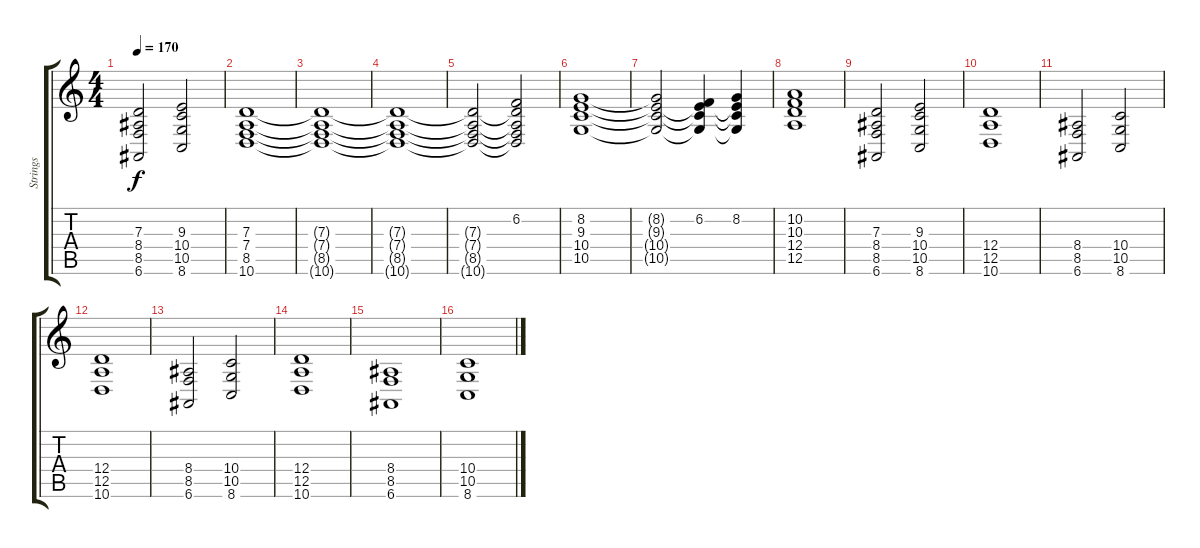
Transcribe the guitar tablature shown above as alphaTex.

\track ("Strings" "Strings") {instrument stringensemble1}
\staff {score tabs}
\tuning (E4 B3 G3 D3 A2 E2) {hide}
\ts (4 4)
\tempo 170
\clef g2
\ks c
(7.3 8.4 8.5 6.6).2{dy f} (9.3 10.4 10.5 8.6).2 |
(7.3 7.4 8.5 10.6).1 |
(7.3{t} 7.4{t} 8.5{t} 10.6{t}).1 |
(7.3{t} 7.4{t} 8.5{t} 10.6{t}).1 |
(7.3{t} 7.4{t} 8.5{t} 10.6{t}).2 (6.2 7.3{t} 7.4{t} 8.5{t} 10.6{t}).2 |
(8.2 9.3 10.4 10.5).1 |
(8.2{t} 9.3{t} 10.4{t} 10.5{t}).2 (6.2 9.3{t} 10.4{t} 10.5{t}).4 (8.2 9.3{t} 10.4{t} 10.5{t}).4 |
(10.2 10.3 12.4 12.5).1 |
(7.3 8.4 8.5 6.6).2 (9.3 10.4 10.5 8.6).2 |
(12.4 12.5 10.6).1 |
(8.4 8.5 6.6).2 (10.4 10.5 8.6).2 |
(12.4 12.5 10.6).1 |
(8.4 8.5 6.6).2 (10.4 10.5 8.6).2 |
(12.4 12.5 10.6).1 |
(8.4 8.5 6.6).1 |
(10.4 10.5 8.6).1
